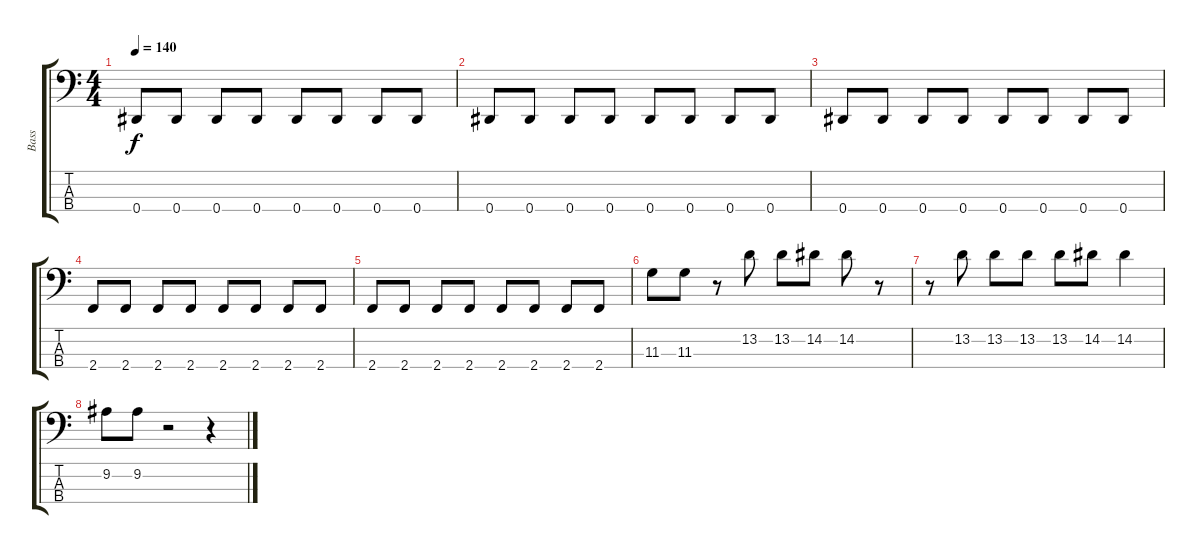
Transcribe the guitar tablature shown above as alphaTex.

\track ("Bass" "Bass") {instrument electricbasspick}
\staff {score tabs}
\tuning (Gb2 Db2 Ab1 Eb1) {hide}
\ts (4 4)
\tempo 140
\clef f4
\ks c
0.4.8{dy f} 0.4.8 0.4.8 0.4.8 0.4.8 0.4.8 0.4.8 0.4.8 |
0.4.8 0.4.8 0.4.8 0.4.8 0.4.8 0.4.8 0.4.8 0.4.8 |
0.4.8 0.4.8 0.4.8 0.4.8 0.4.8 0.4.8 0.4.8 0.4.8 |
2.4.8 2.4.8 2.4.8 2.4.8 2.4.8 2.4.8 2.4.8 2.4.8 |
2.4.8 2.4.8 2.4.8 2.4.8 2.4.8 2.4.8 2.4.8 2.4.8 |
11.3.8 11.3.8 r.8 13.2.8 13.2.8 14.2.8 14.2.8 r.8 |
r.8 13.2.8 13.2.8 13.2.8 13.2.8 14.2.8 14.2.4 |
9.2.8 9.2.8 r.2 r.4
